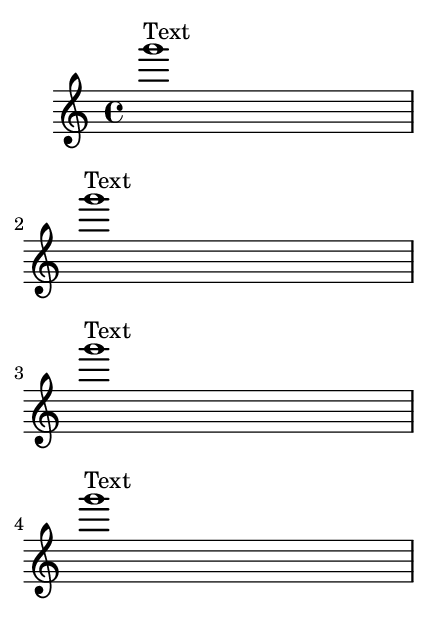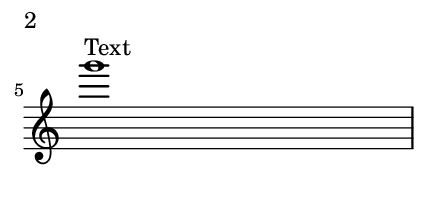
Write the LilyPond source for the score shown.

%% Generated by lilypond-book
%% Options: [exampleindent=10.16\mm,indent=0\mm,line-width=160\mm]
\include "lilypond-book-preamble.ly"


% ****************************************************************
% Start cut-&-pastable-section
% ****************************************************************

#(ly:set-option 'eps-box-padding 3.000000)



\paper {
  indent = 0\mm
  line-width = 160\mm
  % offset the left padding, also add 1mm as lilypond creates cropped
  % images with a little space on the right
  line-width = #(- line-width (* mm  3.000000) (* mm 1))
}

\layout {
  
}





% ****************************************************************
% ly snippet:
% ****************************************************************
\sourcefilename "/home/gub/NewGub/gub/target/linux-x86/src/lilypond-git.sv.gnu.org--lilypond.git-release-unstable/input/regression/page-breaking-outside-staff-estimation.ly"
\sourcefileline 0
\version "2.16.0"

\header {
  texidoc = "The height-estimation routine takes into account
the fact that the TextScript needs to be moved up to avoid the
note.  This should be spaced on two pages."
}

#(set-default-paper-size "a7")

\book {
  \repeat unfold 5 { g'''1^"Text" \break}
}



% ****************************************************************
% end ly snippet
% ****************************************************************
